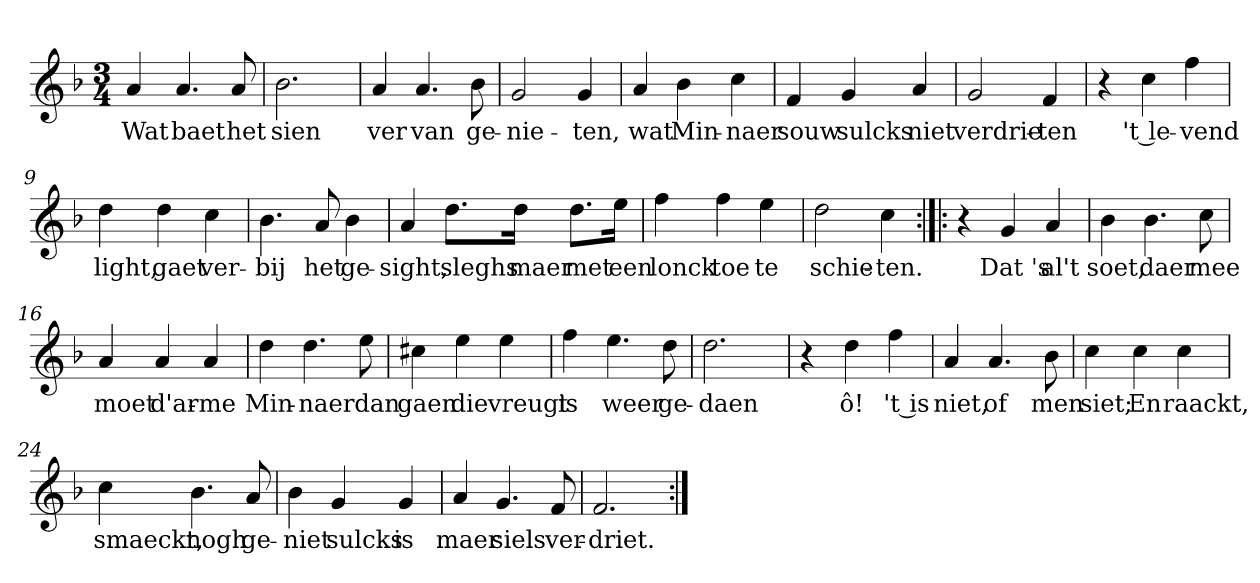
**kern	**text
*part1	*part1
*staff1	*staff1
*clefG2	*
*k[b-]	*
*F:	*
*M3/4	*
*MM120	*
=1	=1
4a	Wat
4.a	baet
8a	het
=2	=2
2.b-	sien
=3	=3
4a	ver
4.a	van
8b-	ge-
=4	=4
2g	-nie-
4g	-ten,
=5	=5
4a	wat
4b-	Min-
4cc	-naer
=6	=6
4f	souw
4g	sulcks
4a	niet
=7	=7
2g	verdrie-
4f	-ten
=8	=8
4r	.
4cc	't le-
4ff	-vend
=9	=9
4dd	light,
4dd	gaet
4cc	ver-
=10	=10
4.b-	-bij
8a	het
4b-	ge-
=11	=11
4a	-sight,
8.dd\L	sleghs
16dd\Jk	maer
8.dd\L	met
16ee\Jk	een
=12	=12
4ff	lonck
4ff	toe
4ee	te
=13	=13
2dd	schie-
4cc	-ten.
=14:|!|:	=14:|!|:
4r	.
4g	Dat 's
4a	al't
=15	=15
4b-	soet,
4.b-	daer
8cc	mee
=16	=16
4a	moet
4a	d'ar-
4a	-me
=17	=17
4dd	Min-
4.dd	-naer
8ee	dan
=18	=18
4cc#X	gaen
4ee	die
4ee	vreugt
=19	=19
4ff	is
4.ee	weer
8dd	ge-
=20	=20
2.dd	-daen
=21	=21
4r	.
4dd	ô!
4ff	't is
=22	=22
4a	niet,
4.a	of
8b-	men
=23	=23
4cc	siet;
4cc	En
4cc	raackt,
=24	=24
4cc	smaeckt,
4.b-	nogh
8a	ge-
=25	=25
4b-	-niet
4g	sulcks
4g	is
=26	=26
4a	maer
4.g	siels
8f	ver-
=27	=27
2.f	-driet.
=:|!	=:|!
*-	*-
